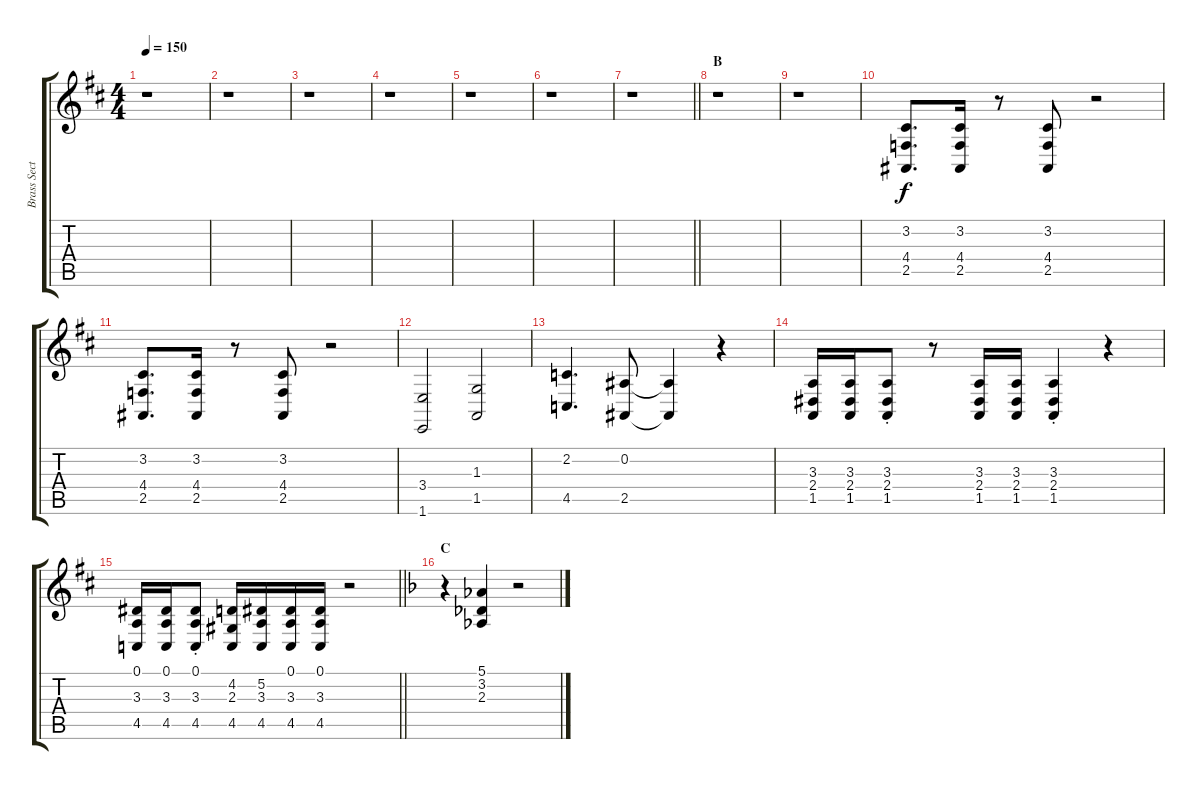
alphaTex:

\track ("Brass Section" "Brass Sect") {instrument brasssection}
\staff {score tabs}
\tuning (Eb4 Bb3 Gb3 Db3 Ab2 Eb2) {hide}
\ts (4 4)
\tempo 150
\clef g2
\ks d
r.1{dy f} |
r.1 |
r.1 |
r.1 |
r.1 |
r.1 |
\barLineRight lightlight
r.1 |
\section ("" "B")
r.1 |
r.1 |
(3.2 4.4 2.5).8{d} (3.2 4.4 2.5).16 r.8 (3.2 4.4 2.5).8 r.2 |
(3.2 4.4 2.5).8{d} (3.2 4.4 2.5).16 r.8 (3.2 4.4 2.5).8 r.2 |
(3.4 1.6).2 (1.3 1.5).2 |
(2.2 4.5).4{d} (0.2 2.5).8 (0.2{t} 2.5{t}).4 r.4 |
(3.3 2.4 1.5).16 (3.3 2.4 1.5).16 (3.3{st} 2.4{st} 1.5{st}).8 r.8 (3.3 2.4 1.5).16 (3.3 2.4 1.5).16 (3.3{st} 2.4{st} 1.5{st}).4 r.4 |
\barLineRight lightlight
(0.1 3.3 4.5).16 (0.1 3.3 4.5).16 (0.1{st} 3.3{st} 4.5{st}).8 (4.2 2.3 4.5).16 (5.2 3.3 4.5).16 (0.1 3.3 4.5).16 (0.1 3.3 4.5).16 r.2 |
\section ("" "C")
\ks f
r.4 (5.1 3.2 2.3).4 r.2
